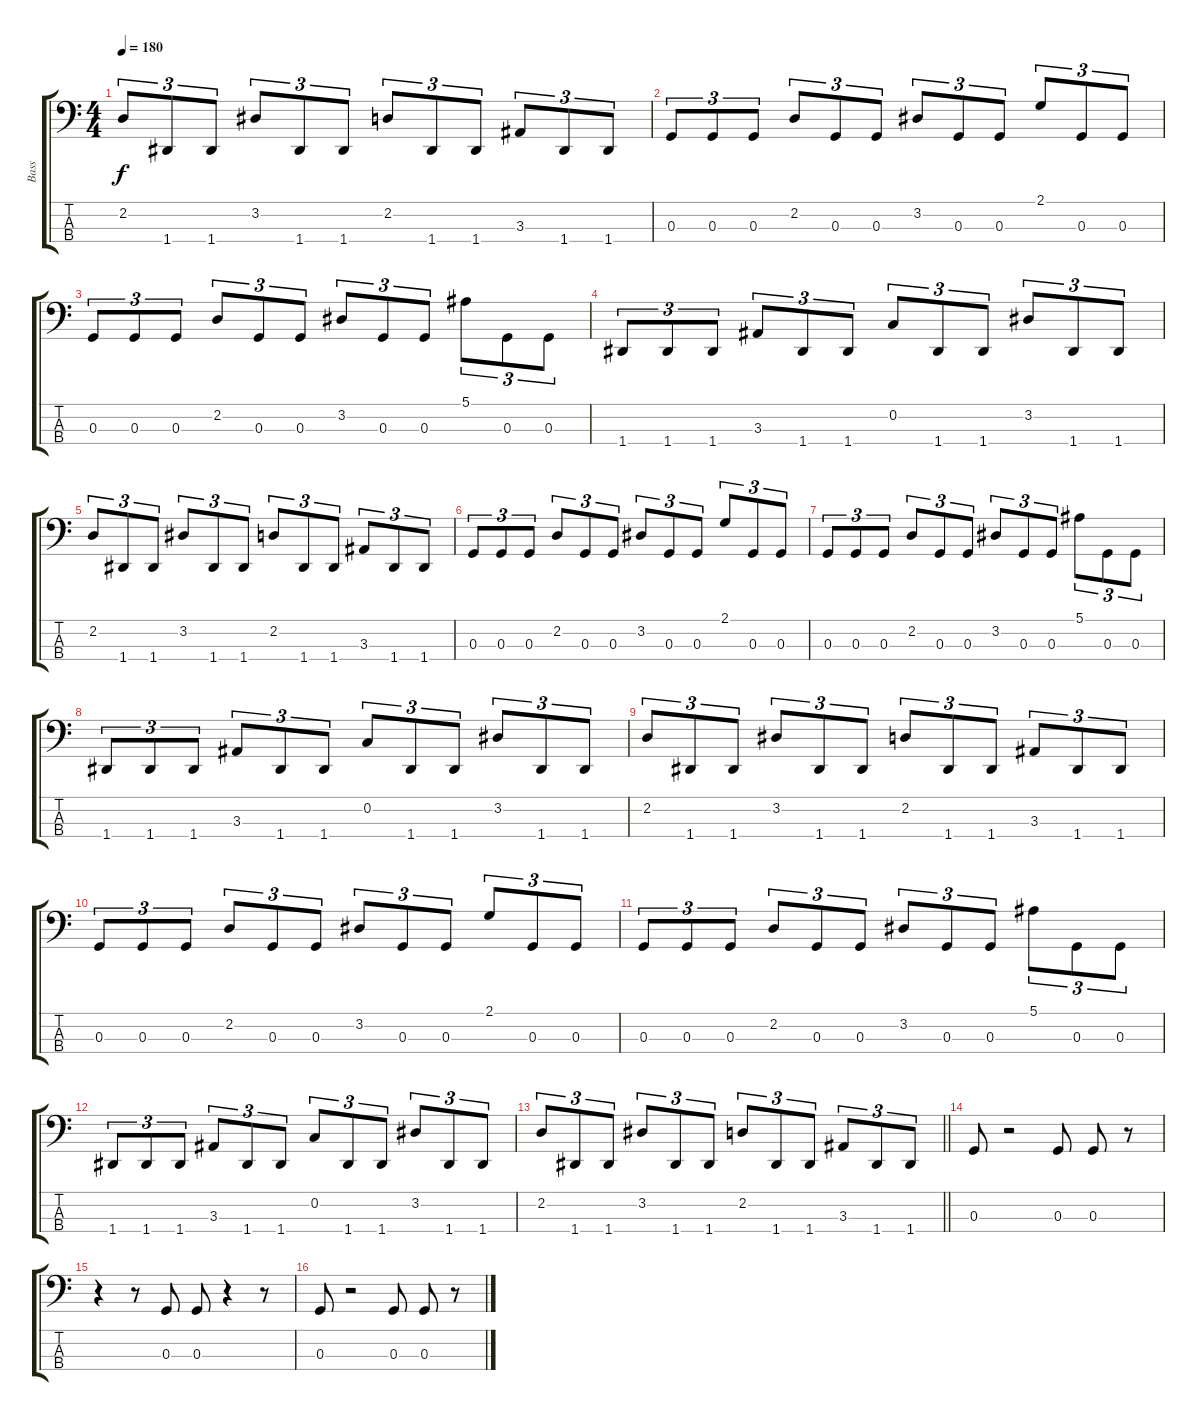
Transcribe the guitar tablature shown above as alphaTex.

\track ("Bass" "Bass") {instrument electricbassfinger}
\staff {score tabs}
\tuning (F2 C2 G1 D1) {hide}
\ts (4 4)
\tempo 180
\clef f4
\ks c
2.2.8{tu (3 2) dy f} 1.4.8{tu (3 2)} 1.4.8{tu (3 2)} 3.2.8{tu (3 2)} 1.4.8{tu (3 2)} 1.4.8{tu (3 2)} 2.2.8{tu (3 2)} 1.4.8{tu (3 2)} 1.4.8{tu (3 2)} 3.3.8{tu (3 2)} 1.4.8{tu (3 2)} 1.4.8{tu (3 2)} |
0.3.8{tu (3 2)} 0.3.8{tu (3 2)} 0.3.8{tu (3 2)} 2.2.8{tu (3 2)} 0.3.8{tu (3 2)} 0.3.8{tu (3 2)} 3.2.8{tu (3 2)} 0.3.8{tu (3 2)} 0.3.8{tu (3 2)} 2.1.8{tu (3 2)} 0.3.8{tu (3 2)} 0.3.8{tu (3 2)} |
0.3.8{tu (3 2)} 0.3.8{tu (3 2)} 0.3.8{tu (3 2)} 2.2.8{tu (3 2)} 0.3.8{tu (3 2)} 0.3.8{tu (3 2)} 3.2.8{tu (3 2)} 0.3.8{tu (3 2)} 0.3.8{tu (3 2)} 5.1.8{tu (3 2)} 0.3.8{tu (3 2)} 0.3.8{tu (3 2)} |
1.4.8{tu (3 2)} 1.4.8{tu (3 2)} 1.4.8{tu (3 2)} 3.3.8{tu (3 2)} 1.4.8{tu (3 2)} 1.4.8{tu (3 2)} 0.2.8{tu (3 2)} 1.4.8{tu (3 2)} 1.4.8{tu (3 2)} 3.2.8{tu (3 2)} 1.4.8{tu (3 2)} 1.4.8{tu (3 2)} |
2.2.8{tu (3 2)} 1.4.8{tu (3 2)} 1.4.8{tu (3 2)} 3.2.8{tu (3 2)} 1.4.8{tu (3 2)} 1.4.8{tu (3 2)} 2.2.8{tu (3 2)} 1.4.8{tu (3 2)} 1.4.8{tu (3 2)} 3.3.8{tu (3 2)} 1.4.8{tu (3 2)} 1.4.8{tu (3 2)} |
0.3.8{tu (3 2)} 0.3.8{tu (3 2)} 0.3.8{tu (3 2)} 2.2.8{tu (3 2)} 0.3.8{tu (3 2)} 0.3.8{tu (3 2)} 3.2.8{tu (3 2)} 0.3.8{tu (3 2)} 0.3.8{tu (3 2)} 2.1.8{tu (3 2)} 0.3.8{tu (3 2)} 0.3.8{tu (3 2)} |
0.3.8{tu (3 2)} 0.3.8{tu (3 2)} 0.3.8{tu (3 2)} 2.2.8{tu (3 2)} 0.3.8{tu (3 2)} 0.3.8{tu (3 2)} 3.2.8{tu (3 2)} 0.3.8{tu (3 2)} 0.3.8{tu (3 2)} 5.1.8{tu (3 2)} 0.3.8{tu (3 2)} 0.3.8{tu (3 2)} |
1.4.8{tu (3 2)} 1.4.8{tu (3 2)} 1.4.8{tu (3 2)} 3.3.8{tu (3 2)} 1.4.8{tu (3 2)} 1.4.8{tu (3 2)} 0.2.8{tu (3 2)} 1.4.8{tu (3 2)} 1.4.8{tu (3 2)} 3.2.8{tu (3 2)} 1.4.8{tu (3 2)} 1.4.8{tu (3 2)} |
2.2.8{tu (3 2)} 1.4.8{tu (3 2)} 1.4.8{tu (3 2)} 3.2.8{tu (3 2)} 1.4.8{tu (3 2)} 1.4.8{tu (3 2)} 2.2.8{tu (3 2)} 1.4.8{tu (3 2)} 1.4.8{tu (3 2)} 3.3.8{tu (3 2)} 1.4.8{tu (3 2)} 1.4.8{tu (3 2)} |
0.3.8{tu (3 2)} 0.3.8{tu (3 2)} 0.3.8{tu (3 2)} 2.2.8{tu (3 2)} 0.3.8{tu (3 2)} 0.3.8{tu (3 2)} 3.2.8{tu (3 2)} 0.3.8{tu (3 2)} 0.3.8{tu (3 2)} 2.1.8{tu (3 2)} 0.3.8{tu (3 2)} 0.3.8{tu (3 2)} |
0.3.8{tu (3 2)} 0.3.8{tu (3 2)} 0.3.8{tu (3 2)} 2.2.8{tu (3 2)} 0.3.8{tu (3 2)} 0.3.8{tu (3 2)} 3.2.8{tu (3 2)} 0.3.8{tu (3 2)} 0.3.8{tu (3 2)} 5.1.8{tu (3 2)} 0.3.8{tu (3 2)} 0.3.8{tu (3 2)} |
1.4.8{tu (3 2)} 1.4.8{tu (3 2)} 1.4.8{tu (3 2)} 3.3.8{tu (3 2)} 1.4.8{tu (3 2)} 1.4.8{tu (3 2)} 0.2.8{tu (3 2)} 1.4.8{tu (3 2)} 1.4.8{tu (3 2)} 3.2.8{tu (3 2)} 1.4.8{tu (3 2)} 1.4.8{tu (3 2)} |
\barLineRight lightlight
2.2.8{tu (3 2)} 1.4.8{tu (3 2)} 1.4.8{tu (3 2)} 3.2.8{tu (3 2)} 1.4.8{tu (3 2)} 1.4.8{tu (3 2)} 2.2.8{tu (3 2)} 1.4.8{tu (3 2)} 1.4.8{tu (3 2)} 3.3.8{tu (3 2)} 1.4.8{tu (3 2)} 1.4.8{tu (3 2)} |
\section ("" "")
0.3.8 r.2 0.3.8 0.3.8 r.8 |
r.4 r.8 0.3.8 0.3.8 r.4 r.8 |
0.3.8 r.2 0.3.8 0.3.8 r.8
